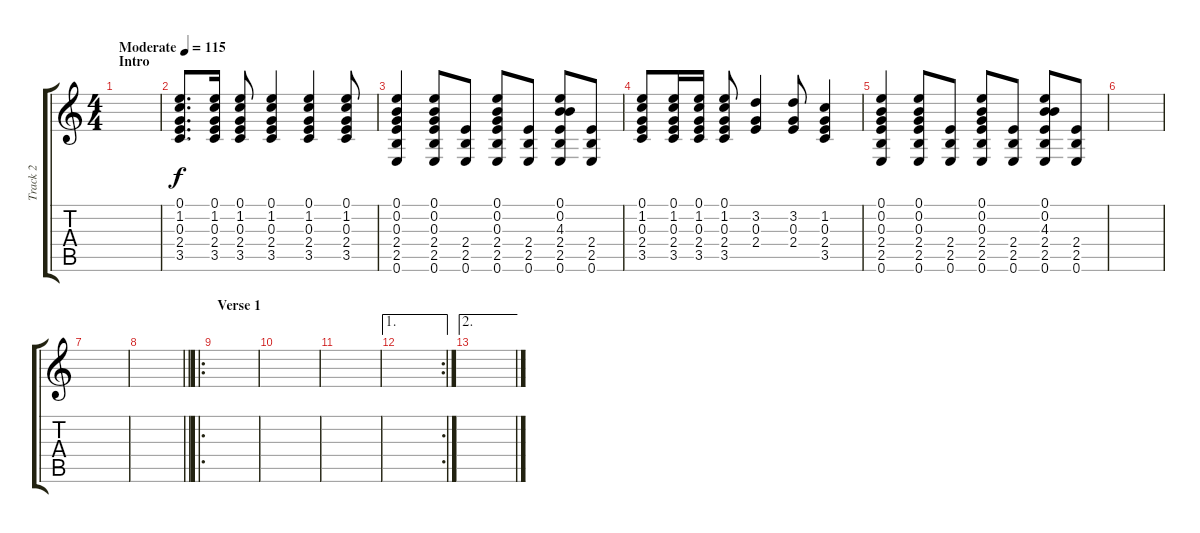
\track ("Track 2" "Track 2") {instrument acousticguitarsteel}
\staff {score tabs}
\tuning (E4 B3 G3 D3 A2 E2) {hide}
\ts (4 4)
\section ("" "Intro")
\tempo (115 "Moderate")
\clef g2
\ks c
|
(0.1 1.2 0.3 2.4 3.5).8{d} (0.1 1.2 0.3 2.4 3.5).16 (0.1 1.2 0.3 2.4 3.5).8 (0.1 1.2 0.3 2.4 3.5).4 (0.1 1.2 0.3 2.4 3.5).4 (0.1 1.2 0.3 2.4 3.5).8 |
(0.1 0.2 0.3 2.4 2.5 0.6).4 (0.1 0.2 0.3 2.4 2.5 0.6).8 (2.4 2.5 0.6).8 (0.1 0.2 0.3 2.4 2.5 0.6).8 (2.4 2.5 0.6).8 (0.1 0.2 4.3 2.4 2.5 0.6).8 (2.4 2.5 0.6).8 |
(0.1 1.2 0.3 2.4 3.5).8 (0.1 1.2 0.3 2.4 3.5).16 (0.1 1.2 0.3 2.4 3.5).16 (0.1 1.2 0.3 2.4 3.5).8 (3.2 0.3 2.4).4 (3.2 0.3 2.4).8 (1.2 0.3 2.4 3.5).4 |
(0.1 0.2 0.3 2.4 2.5 0.6).4 (0.1 0.2 0.3 2.4 2.5 0.6).8 (2.4 2.5 0.6).8 (0.1 0.2 0.3 2.4 2.5 0.6).8 (2.4 2.5 0.6).8 (0.1 0.2 4.3 2.4 2.5 0.6).8 (2.4 2.5 0.6).8 |
|
|
\barLineRight lightlight
|
\ro
\section ("" "Verse 1")
|
|
|
\ae 1
\rc 2
|
\ae 2
